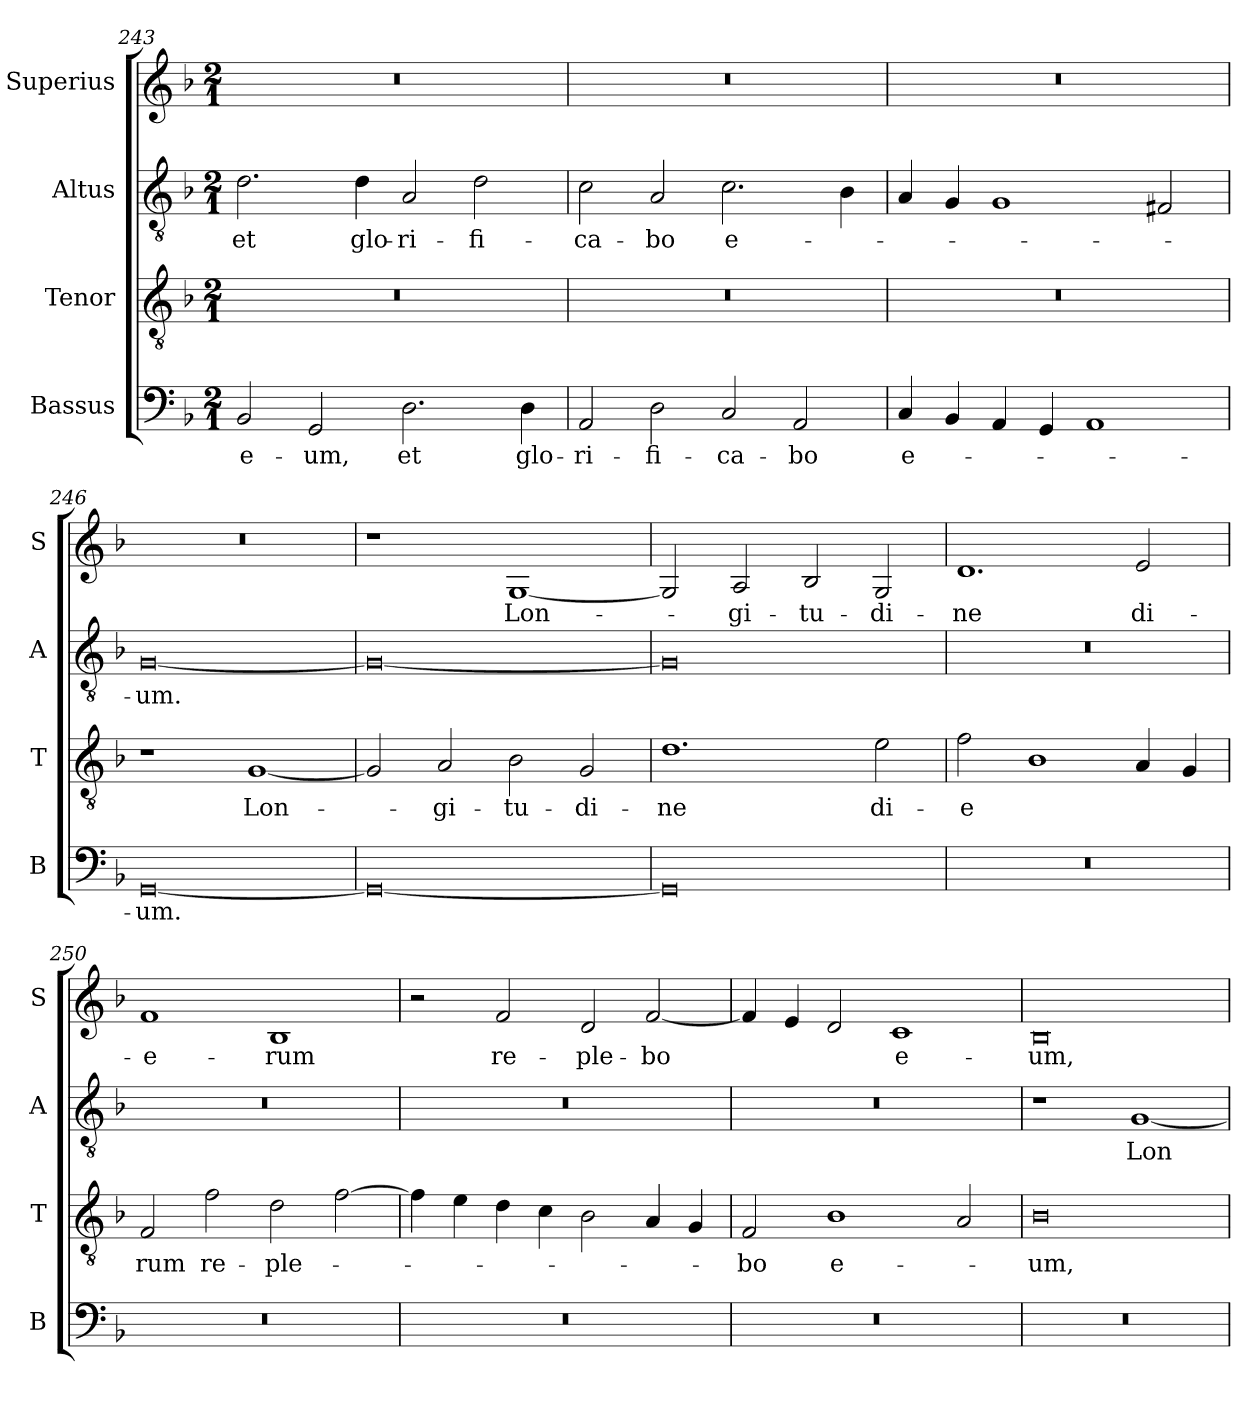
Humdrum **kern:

**kern	**text	**kern	**text	**kern	**text	**kern	**text
*part4	*part4	*part3	*part3	*part2	*part2	*part1	*part1
*staff4	*staff4	*staff3	*staff3	*staff2	*staff2	*staff1	*staff1
*I"Bassus	*	*I"Tenor	*	*I"Altus	*	*I"Superius	*
*I'B	*	*I'T	*	*I'A	*	*I'S	*
*clefF4	*	*clefGv2	*	*clefGv2	*	*clefG2	*
*k[b-]	*	*k[b-]	*	*k[b-]	*	*k[b-]	*
*M2/1	*	*M2/1	*	*M2/1	*	*M2/1	*
=243	=243	=243	=243	=243	=243	=243	=243
2BB-/	e-	0r	.	2.d\	et	0r	.
2GG/	-um,	.	.	.	.	.	.
.	.	.	.	4d\	glo-	.	.
2.D\	et	.	.	2A/	-ri-	.	.
.	.	.	.	2d\	-fi-	.	.
4D\	glo-	.	.	.	.	.	.
=244	=244	=244	=244	=244	=244	=244	=244
2AA/	-ri-	0r	.	2c\	-ca-	0r	.
2D\	-fi-	.	.	2A/	-bo	.	.
2C/	-ca-	.	.	2.c\	e-	.	.
2AA/	-bo	.	.	.	.	.	.
.	.	.	.	4B-\	.	.	.
=245	=245	=245	=245	=245	=245	=245	=245
4C/	e-	0r	.	4A/	.	0r	.
4BB-/	.	.	.	4G/	.	.	.
4AA/	.	.	.	1G	.	.	.
4GG/	.	.	.	.	.	.	.
1AA	.	.	.	.	.	.	.
.	.	.	.	2F#X/	.	.	.
=246	=246	=246	=246	=246	=246	=246	=246
[0GG	-um.	1r	.	[0G	-um.	0r	.
.	.	[1G	Lon-	.	.	.	.
=247	=247	=247	=247	=247	=247	=247	=247
0GG_	.	2G/]	.	0G_	.	1r	.
.	.	2A/	-gi-	.	.	.	.
.	.	2B-\	-tu-	.	.	[1G	Lon-
.	.	2G/	-di-	.	.	.	.
=248	=248	=248	=248	=248	=248	=248	=248
0GG]	.	1.d	ne	0G]	.	2G/]	.
.	.	.	.	.	.	2A/	-gi-
.	.	.	.	.	.	2B-/	-tu-
.	.	2e\	di-	.	.	2G/	-di-
=249	=249	=249	=249	=249	=249	=249	=249
0r	.	2f\	-e	0r	.	1.d	-ne
.	.	1B-	.	.	.	.	.
.	.	4A/	.	.	.	2e/	di-
.	.	4G/	.	.	.	.	.
=250	=250	=250	=250	=250	=250	=250	=250
0r	.	2F/	-rum	0r	.	1f	-e-
.	.	2f\	re-	.	.	.	.
.	.	2d\	-ple-	.	.	1B-	-rum
.	.	[2f\	.	.	.	.	.
=251	=251	=251	=251	=251	=251	=251	=251
0r	.	4f\]	.	0r	.	2r	.
.	.	4e\	.	.	.	.	.
.	.	4d\	.	.	.	2f/	re-
.	.	4c\	.	.	.	.	.
.	.	2B-\	.	.	.	2d/	-ple-
.	.	4A/	.	.	.	[2f/	-bo
.	.	4G/	.	.	.	.	.
=252	=252	=252	=252	=252	=252	=252	=252
0r	.	2F/	-bo	0r	.	4f/]	.
.	.	.	.	.	.	4e/	.
.	.	1B-	e-	.	.	2d/	.
.	.	.	.	.	.	1c	e-
.	.	2A/	.	.	.	.	.
=253	=253	=253	=253	=253	=253	=253	=253
0r	.	0B-	-um,	1r	.	0B-	-um,
.	.	.	.	[1G	Lon-	.	.
=	=	=	=	=	=	=	=
*-	*-	*-	*-	*-	*-	*-	*-
